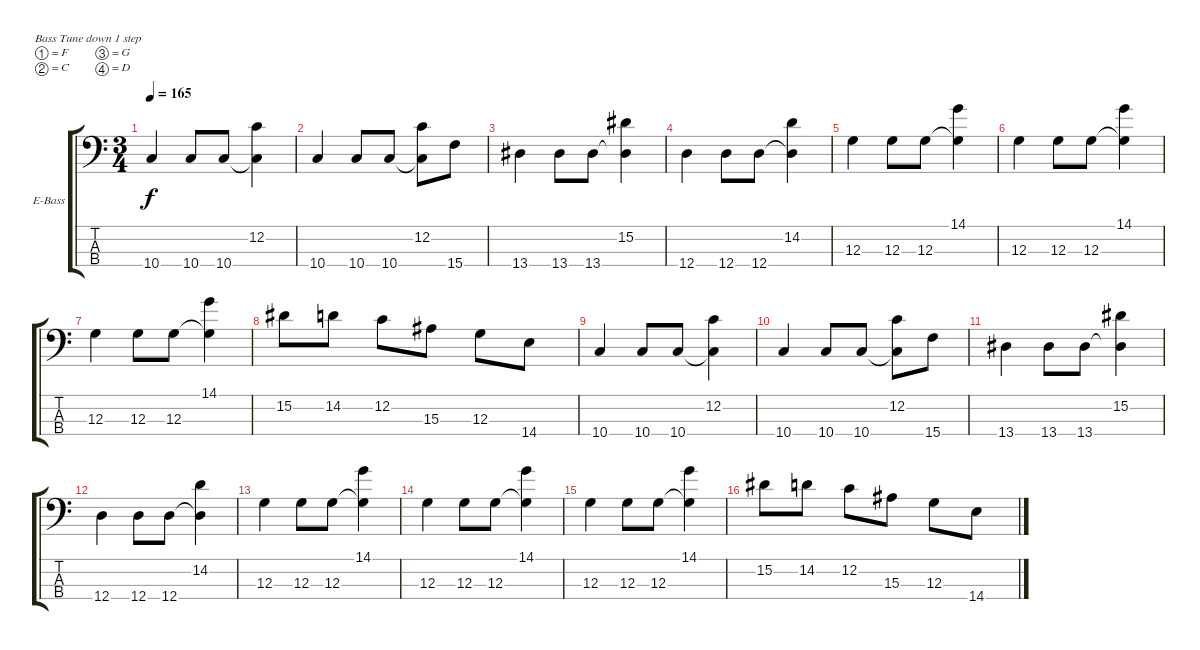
\bracketExtendMode groupsimilarinstruments
\firstSystemTrackNameOrientation horizontal
\otherSystemsTrackNameOrientation horizontal
\track ("Electric Bass" "E-Bass") {instrument electricbassfinger}
\staff {score tabs}
\tuning (F2 C2 G1 D1)
\ts (3 4)
\tempo 165
\clef f4
\ks c
10.4.4{dy f} 10.4.8 10.4.8 (12.2 10.4{t}).4 |
10.4.4 10.4.8 10.4.8 (12.2 10.4{t}).8 15.4.8 |
13.4.4 13.4.8 13.4.8 (15.2 13.4{t}).4 |
12.4.4 12.4.8 12.4.8 (14.2 12.4{t}).4 |
12.3.4 12.3.8 12.3.8 (14.1 12.3{t}).4 |
12.3.4 12.3.8 12.3.8 (14.1 12.3{t}).4 |
12.3.4 12.3.8 12.3.8 (14.1 12.3{t}).4 |
15.2.8 14.2.8 12.2.8 15.3.8 12.3.8 14.4.8 |
10.4.4 10.4.8 10.4.8 (12.2 10.4{t}).4 |
10.4.4 10.4.8 10.4.8 (12.2 10.4{t}).8 15.4.8 |
13.4.4 13.4.8 13.4.8 (15.2 13.4{t}).4 |
12.4.4 12.4.8 12.4.8 (14.2 12.4{t}).4 |
12.3.4 12.3.8 12.3.8 (14.1 12.3{t}).4 |
12.3.4 12.3.8 12.3.8 (14.1 12.3{t}).4 |
12.3.4 12.3.8 12.3.8 (14.1 12.3{t}).4 |
15.2.8 14.2.8 12.2.8 15.3.8 12.3.8 14.4.8
